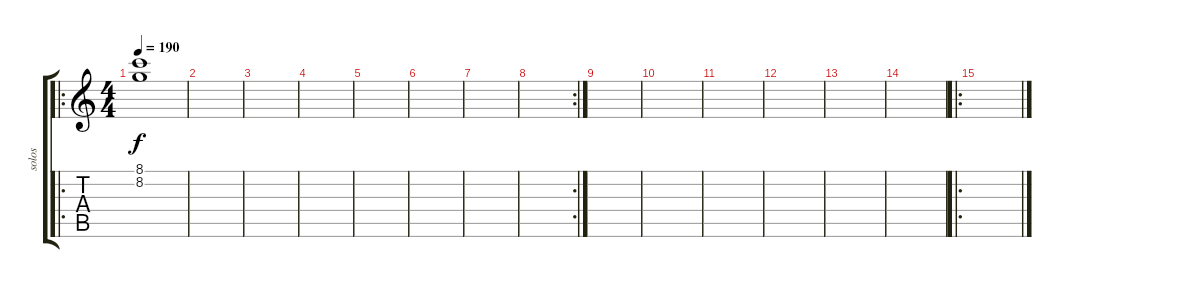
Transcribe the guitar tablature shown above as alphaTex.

\track ("solos" "solos") {instrument overdrivenguitar}
\staff {score tabs}
\tuning (E4 B3 G3 D3 A2 E2) {hide}
\ro
\ts (4 4)
\tempo 190
\clef g2
\ks c
(8.1 8.2).1{dy f} |
|
|
|
|
|
|
\rc 2
|
|
|
|
|
|
|
\ro
